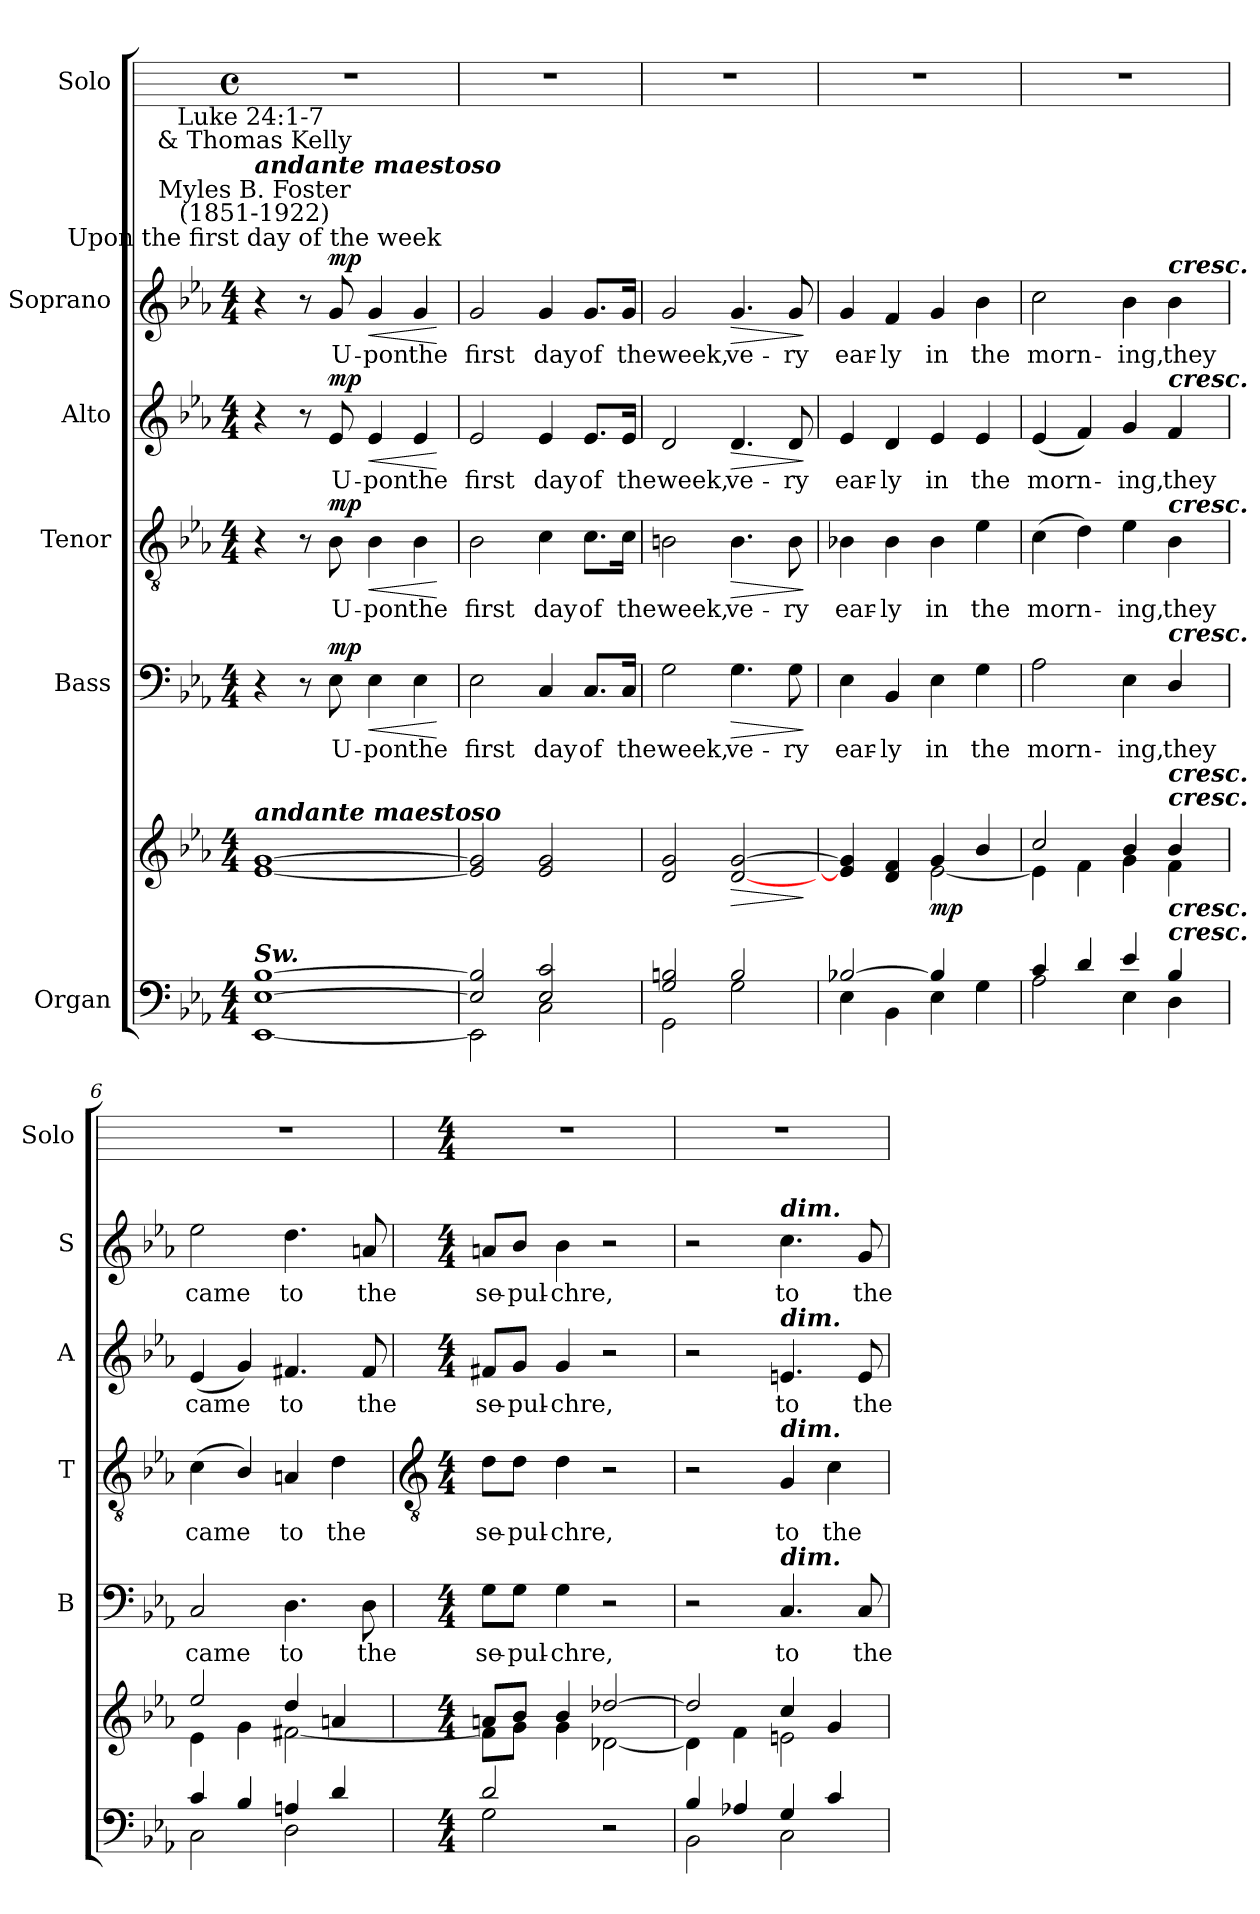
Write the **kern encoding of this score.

**kern	**kern	**dynam	**kern	**text	**dynam	**kern	**text	**dynam	**kern	**text	**dynam	**kern	**text	**dynam	**kern
*part6	*part6	*part6	*part5	*part5	*part5	*part4	*part4	*part4	*part3	*part3	*part3	*part2	*part2	*part2	*part1
*staff7	*staff6	*staff6/7	*staff5	*staff5	*staff5	*staff4	*staff4	*staff4	*staff3	*staff3	*staff3	*staff2	*staff2	*staff2	*staff1
*I"Organ	*	*	*I"Bass	*	*	*I"Tenor	*	*	*I"Alto	*	*	*I"Soprano	*	*	*I"Solo
*	*	*	*I'B	*	*	*I'T	*	*	*I'A	*	*	*I'S	*	*	*I'Solo
*clefF4	*clefG2	*	*clefF4	*	*	*clefGv2	*	*	*clefG2	*	*	*clefG2	*	*	*
*k[b-e-a-]	*k[b-e-a-]	*	*k[b-e-a-]	*	*	*k[b-e-a-]	*	*	*k[b-e-a-]	*	*	*k[b-e-a-]	*	*	*
*E-:	*E-:	*	*E-:	*	*	*E-:	*	*	*E-:	*	*	*E-:	*	*	*
*M4/4	*M4/4	*	*M4/4	*	*	*M4/4	*	*	*M4/4	*	*	*M4/4	*	*	*M4/4
*	*	*	*	*	*	*	*	*	*	*	*	*	*	*	*met(c)
*MM60	*MM60	*	*MM60	*	*	*MM60	*	*	*MM60	*	*	*MM60	*	*	*MM60
=1	=1	=1	=1	=1	=1	=1	=1	=1	=1	=1	=1	=1	=1	=1	=1
*^	*^	*	*	*	*	*	*	*	*	*	*	*	*	*	*
!	!	!	!	!	!	!	!	!	!	!	!	!	!	!LO:TX:a:cj:t=Upon the first day of the week	!	!	!
!	!	!	!	!	!	!	!	!	!	!	!	!	!	!LO:TX:a:cj:t=Myles B. Foster\n(1851-1922)	!	!	!
!	!	!	!	!	!	!	!	!	!	!	!	!	!	!LO:TX:a:Bi:t=andante maestoso	!	!	!
!	!	!	!	!	!	!	!	!	!	!	!	!	!	!LO:TX:a:cj:t=Luke 24&colon;1-7 \n& Thomas Kelly	!	!	!
!	!	!LO:TX:a:Bi:t=andante maestoso	!	!	!	!	!	!	!	!	!	!	!	!	!	!	!
!LO:TX:a:Bi:t=Sw.	!	!	!	!	!	!	!	!	!	!	!	!	!	!	!	!	!
!	!	!	!	!LO:DY:b	!	!	!	!	!	!	!	!	!	!	!	!	!
[1E-/ [1B-/	[1EE-\	[1e- [1g	1ryy	p	4r	.	.	4r	.	.	4r	.	.	4r	.	.	1r
.	.	.	.	.	8r	.	.	8r	.	.	8r	.	.	8r	.	.	.
!	!	!	!	!	!	!LO:LY:b	!LO:DY:b	!	!LO:LY:b	!LO:DY:b	!	!LO:LY:b	!LO:DY:b	!	!LO:LY:b	!LO:DY:b	!
.	.	.	.	.	8E-	U-	mp	8B-	U-	mp	8e-	U-	mp	8g	U-	mp	.
!	!	!	!	!	!	!LO:LY:b	!LO:HP:b	!	!LO:LY:b	!LO:HP:b	!	!LO:LY:b	!LO:HP:b	!	!LO:LY:b	!LO:HP:b	!
.	.	.	.	.	4E-	-pon	<	4B-	-pon	<	4e-	-pon	<	4g	-pon	<	.
!	!	!	!	!	!	!LO:LY:b	!	!	!LO:LY:b	!	!	!LO:LY:b	!	!	!LO:LY:b	!	!
.	.	.	.	.	4E-	the	.	4B-	the	.	4e-	the	.	4g	the	.	.
*v	*v	*	*	*	*	*	*	*	*	*	*	*	*	*	*	*	*
*	*v	*v	*	*	*	*	*	*	*	*	*	*	*	*	*	*
.	.	.	.	.	[	.	.	[	.	.	[	.	.	[	.
=2	=2	=2	=2	=2	=2	=2	=2	=2	=2	=2	=2	=2	=2	=2	=2
*^	*	*	*	*	*	*	*	*	*	*	*	*	*	*	*
!	!	!	!LO:HP:b	!	!LO:LY:b	!	!	!LO:LY:b	!	!	!LO:LY:b	!	!	!LO:LY:b	!	!
*	*	*^	*	*	*	*	*	*	*	*	*	*	*	*	*	*
2E-/] 2B-/]	2EE-\]	2e-] 2g]	1ryy	<	2E-	first	.	2B-	first	.	2e-	first	.	2g	first	.	1r
!	!	!	!	!	!	!LO:LY:b	!	!	!LO:LY:b	!	!	!LO:LY:b	!	!	!LO:LY:b	!	!
2E-/ 2c/	2C\	2e- 2g	.	.	4C	day	.	4c	day	.	4e-	day	.	4g	day	.	.
!	!	!	!	!	!	!LO:LY:b	!	!	!LO:LY:b	!	!	!LO:LY:b	!	!	!LO:LY:b	!	!
.	.	.	.	.	8.C/L	of	.	8.c\L	of	.	8.e-/L	of	.	8.g/L	of	.	.
!	!	!	!	!	!	!LO:LY:b	!	!	!LO:LY:b	!	!	!LO:LY:b	!	!	!LO:LY:b	!	!
.	.	.	.	.	16C/Jk	the	.	16c\Jk	the	.	16e-/Jk	the	.	16g/Jk	the	.	.
*v	*v	*	*	*	*	*	*	*	*	*	*	*	*	*	*	*	*
*	*v	*v	*	*	*	*	*	*	*	*	*	*	*	*	*	*
.	.	[	.	.	.	.	.	.	.	.	.	.	.	.	.
=3	=3	=3	=3	=3	=3	=3	=3	=3	=3	=3	=3	=3	=3	=3	=3
*^	*^	*	*	*	*	*	*	*	*	*	*	*	*	*	*
!	!	!	!	!	!	!LO:LY:b	!	!	!LO:LY:b	!	!	!LO:LY:b	!	!	!LO:LY:b	!	!
2G/ 2Bn/	2GG\	2d 2g	1ryy	.	2G	week,	.	2Bn	week,	.	2d	week,	.	2g	week,	.	1r
!	!	!	!	!LO:HP:b	!	!LO:LY:b	!LO:HP:b	!	!LO:LY:b	!LO:HP:b	!	!LO:LY:b	!LO:HP:b	!	!LO:LY:b	!LO:HP:b	!
2B/	2G\	[2d [2g	.	>	4.G	ve-	>	4.B	ve-	>	4.d	ve-	>	4.g	ve-	>	.
!	!	!	!	!	!	!LO:LY:b	!	!	!LO:LY:b	!	!	!LO:LY:b	!	!	!LO:LY:b	!	!
.	.	.	.	.	8G	-ry	.	8B	-ry	.	8d	-ry	.	8g	-ry	.	.
*v	*v	*	*	*	*	*	*	*	*	*	*	*	*	*	*	*	*
*	*v	*v	*	*	*	*	*	*	*	*	*	*	*	*	*	*
.	.	]	.	.	]	.	.	]	.	.	]	.	.	]	.
=4	=4	=4	=4	=4	=4	=4	=4	=4	=4	=4	=4	=4	=4	=4	=4
*^	*^	*	*	*	*	*	*	*	*	*	*	*	*	*	*
!	!	!	!	!	!	!LO:LY:b	!	!	!LO:LY:b	!	!	!LO:LY:b	!	!	!LO:LY:b	!	!
[2B-X/	4E-\	4e-] 4g]	2ryy	.	4E-	ear-	.	4B-X	ear-	.	4e-	ear-	.	4g	ear-	.	1r
!	!	!	!	!	!	!LO:LY:b	!	!	!LO:LY:b	!	!	!LO:LY:b	!	!	!LO:LY:b	!	!
.	4BB-\	4d 4f	.	.	4BB-	-ly	.	4B-	-ly	.	4d	-ly	.	4f	-ly	.	.
!	!	!	!	!LO:DY:b	!	!LO:LY:b	!	!	!LO:LY:b	!	!	!LO:LY:b	!	!	!LO:LY:b	!	!
4B-/]	4E-\	4g	[2e-\	mp	4E-	in	.	4B-	in	.	4e-	in	.	4g	in	.	.
!	!	!	!	!	!	!LO:LY:b	!	!	!LO:LY:b	!	!	!LO:LY:b	!	!	!LO:LY:b	!	!
4ryy	4G\	4b-/	.	.	4G	the	.	4e-	the	.	4e-	the	.	4b-	the	.	.
=5	=5	=5	=5	=5	=5	=5	=5	=5	=5	=5	=5	=5	=5	=5	=5	=5	=5
!	!	!	!	!	!	!LO:LY:b	!	!	!LO:LY:b	!	!	!LO:LY:b	!	!	!LO:LY:b	!	!
4c/	2A-\	2cc/	4e-\]	.	2A-	morn-	.	(>4c	morn-	.	(<4e-	morn-	.	2cc	morn-	.	1r
4d/	.	.	4f\	.	.	.	.	4d)	.	.	4f)	.	.	.	.	.	.
!	!	!	!	!	!	!LO:LY:b	!	!	!LO:LY:b	!	!	!LO:LY:b	!	!	!LO:LY:b	!	!
4e-/	4E-\	4b-/	4g\	.	4E-	-ing,	.	4e-	ing,	.	4g	ing,	.	4b-	-ing,	.	.
!	!	!	!	!	!	!	!	!	!	!	!	!	!	!LO:TX:a:Bi:t=cresc.	!	!	!
!	!	!	!	!	!	!	!	!	!	!	!LO:TX:a:Bi:t=cresc.	!	!	!	!	!	!
!	!	!	!	!	!	!	!	!LO:TX:a:Bi:t=cresc.	!	!	!	!	!	!	!	!	!
!	!	!	!	!	!LO:TX:a:Bi:t=cresc.	!	!	!	!	!	!	!	!	!	!	!	!
!	!	!LO:TX:a:Bi:t=cresc.	!	!	!	!	!	!	!	!	!	!	!	!	!	!	!
!	!	!LO:TX:a:Bi:t=cresc.	!	!	!	!	!	!	!	!	!	!	!	!	!	!	!
!LO:TX:a:Bi:t=cresc.	!	!	!	!	!	!	!	!	!	!	!	!	!	!	!	!	!
!LO:TX:a:Bi:t=cresc.	!	!	!	!	!	!	!	!	!	!	!	!	!	!	!	!	!
!	!	!	!	!	!	!LO:LY:b	!	!	!LO:LY:b	!	!	!LO:LY:b	!	!	!LO:LY:b	!	!
4B-/	4D\	4b-/	4f\	.	4D/	they	.	4B-	they	.	4f	they	.	4b-	they	.	.
=6	=6	=6	=6	=6	=6	=6	=6	=6	=6	=6	=6	=6	=6	=6	=6	=6	=6
!	!	!	!	!	!	!LO:LY:b	!	!	!LO:LY:b	!	!	!LO:LY:b	!	!	!LO:LY:b	!	!
4c/	2C\	2ee-/	4e-\	.	2C	came	.	(<4c	came	.	(<4e-	came	.	2ee-	came	.	1r
4B-/	.	.	4g\	.	.	.	.	4B-/)	.	.	4g)	.	.	.	.	.	.
!	!	!	!	!	!	!LO:LY:b	!	!	!LO:LY:b	!	!	!LO:LY:b	!	!	!LO:LY:b	!	!
4An/	2D\	4dd/	[2f#X\	.	4.D	to	.	4An	to	.	4.f#X	to	.	4.dd	to	.	.
!	!	!	!	!	!	!	!	!	!LO:LY:b	!	!	!	!	!	!	!	!
4d/	.	4an/	.	.	.	.	.	4d	the	.	.	.	.	.	.	.	.
!	!	!	!	!	!	!LO:LY:b	!	!	!	!	!	!LO:LY:b	!	!	!LO:LY:b	!	!
.	.	.	.	.	8D	the	.	.	.	.	8f#	the	.	8an	the	.	.
!!LO:LB:g=z
=7	=7	=7	=7	=7	=7	=7	=7	=7	=7	=7	=7	=7	=7	=7	=7	=7	=7
*	*	*	*	*	*	*	*	*clefGv2	*	*	*	*	*	*	*	*	*
*M4/4	*	*M4/4	*	*	*M4/4	*	*	*M4/4	*	*	*M4/4	*	*	*M4/4	*	*	*M4/4
!	!	!	!	!	!	!LO:LY:b	!	!	!LO:LY:b	!	!	!LO:LY:b	!	!	!LO:LY:b	!	!
2d/	2G\	8an/L	8f#\L]	.	8G\L	se-	.	8d\L	se-	.	8f#X/L	se-	.	8an/L	se-	.	1r
!	!	!	!	!	!	!LO:LY:b	!	!	!LO:LY:b	!	!	!LO:LY:b	!	!	!LO:LY:b	!	!
.	.	8b-/J	8g\J	.	8G\J	-pul-	.	8d\J	-pul-	.	8g/J	-pul-	.	8b-/J	-pul-	.	.
!	!	!	!	!	!	!LO:LY:b	!	!	!LO:LY:b	!	!	!LO:LY:b	!	!	!LO:LY:b	!	!
.	.	4b-/	4g\	.	4G	-chre,	.	4d	-chre,	.	4g	-chre,	.	4b-	-chre,	.	.
2ryy	2r	[2dd-X/	[2d-X\	.	2r	.	.	2r	.	.	2r	.	.	2r	.	.	.
=8	=8	=8	=8	=8	=8	=8	=8	=8	=8	=8	=8	=8	=8	=8	=8	=8	=8
4B-/	2BB-\	2dd-/]	4d-\]	.	2r	.	.	2r	.	.	2r	.	.	2r	.	.	1r
4A-X/	.	.	4f\	.	.	.	.	.	.	.	.	.	.	.	.	.	.
!	!	!	!	!	!	!	!	!	!	!	!	!	!	!LO:TX:a:Bi:t=dim.	!	!	!
!	!	!	!	!	!	!	!	!	!	!	!LO:TX:a:Bi:t=dim.	!	!	!	!	!	!
!	!	!	!	!	!	!	!	!LO:TX:a:Bi:t=dim.	!	!	!	!	!	!	!	!	!
!	!	!	!	!	!LO:TX:a:Bi:t=dim.	!	!	!	!	!	!	!	!	!	!	!	!
!	!	!	!	!	!	!LO:LY:b	!	!	!LO:LY:b	!	!	!LO:LY:b	!	!	!LO:LY:b	!	!
4G/	2C\	4cc/	2en\	.	4.C	to	.	4G	to	.	4.en	to	.	4.cc	to	.	.
!	!	!	!	!	!	!	!	!	!LO:LY:b	!	!	!	!	!	!	!	!
4c/	.	4g/	.	.	.	.	.	4c	the	.	.	.	.	.	.	.	.
!	!	!	!	!	!	!LO:LY:b	!	!	!	!	!	!LO:LY:b	!	!	!LO:LY:b	!	!
.	.	.	.	.	8C	the	.	.	.	.	8e	the	.	8g	the	.	.
*v	*v	*	*	*	*	*	*	*	*	*	*	*	*	*	*	*	*
*	*v	*v	*	*	*	*	*	*	*	*	*	*	*	*	*	*
=	=	=	=	=	=	=	=	=	=	=	=	=	=	=	=
*-	*-	*-	*-	*-	*-	*-	*-	*-	*-	*-	*-	*-	*-	*-	*-
